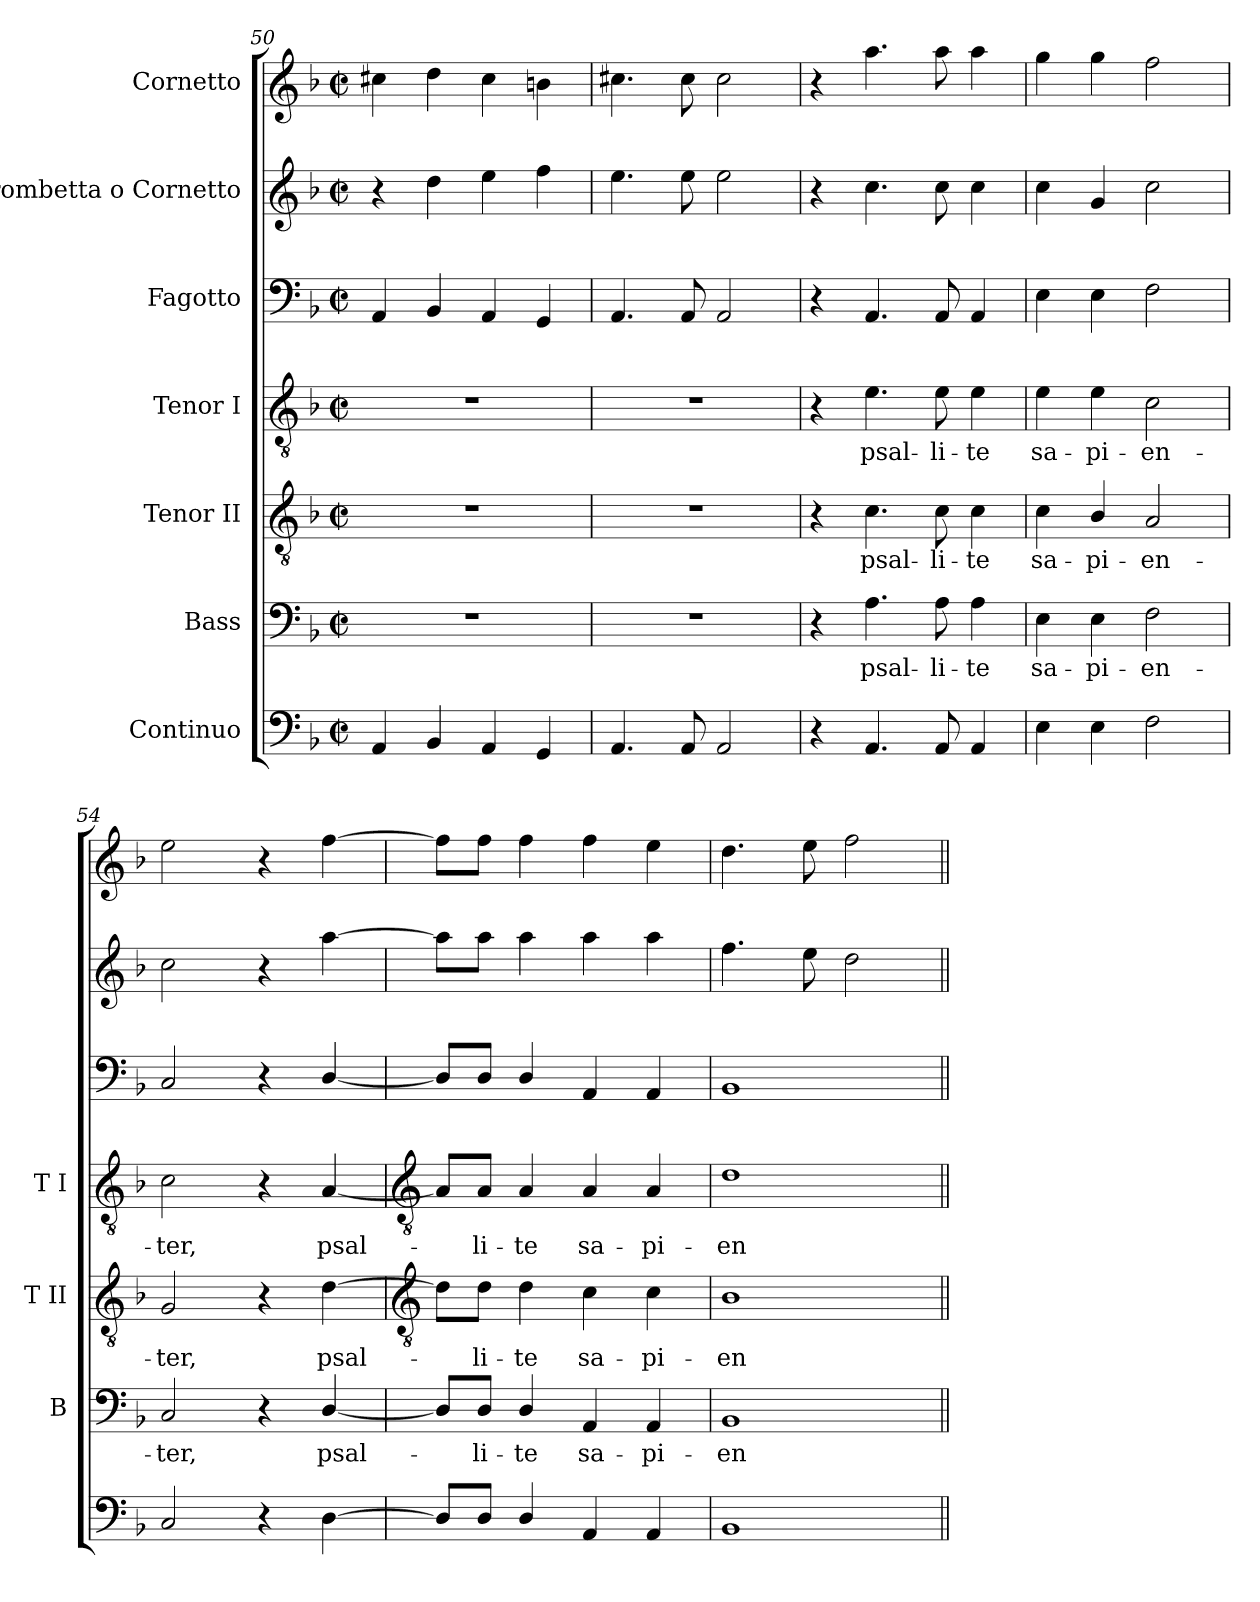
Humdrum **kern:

**kern	**kern	**text	**kern	**text	**kern	**text	**kern	**kern	**kern
*part7	*part6	*part6	*part5	*part5	*part4	*part4	*part3	*part2	*part1
*staff7	*staff6	*staff6	*staff5	*staff5	*staff4	*staff4	*staff3	*staff2	*staff1
*I"Continuo	*I"Bass	*	*I"Tenor II	*	*I"Tenor I	*	*I"Fagotto	*I"Trombetta o Cornetto	*I"Cornetto
*	*I'B	*	*I'T II	*	*I'T I	*	*	*	*
*clefF4	*clefF4	*	*clefGv2	*	*clefGv2	*	*clefF4	*clefG2	*clefG2
*k[b-]	*k[b-]	*	*k[b-]	*	*k[b-]	*	*k[b-]	*k[b-]	*k[b-]
*F:	*F:	*	*F:	*	*F:	*	*F:	*F:	*F:
*M2/2	*M2/2	*	*M2/2	*	*M2/2	*	*M2/2	*M2/2	*M2/2
*met(c|)	*met(c|)	*	*met(c|)	*	*met(c|)	*	*met(c|)	*met(c|)	*met(c|)
=50	=50	=50	=50	=50	=50	=50	=50	=50	=50
4AA	1r	.	1r	.	1r	.	4AA	4r	4cc#X
4BB-	.	.	.	.	.	.	4BB-	4dd	4dd
4AA	.	.	.	.	.	.	4AA	4ee	4cc#
4GG	.	.	.	.	.	.	4GG	4ff	4bn
=51	=51	=51	=51	=51	=51	=51	=51	=51	=51
4.AA	1r	.	1r	.	1r	.	4.AA	4.ee	4.cc#X
8AA	.	.	.	.	.	.	8AA	8ee	8cc#
2AA	.	.	.	.	.	.	2AA	2ee	2cc#
=52	=52	=52	=52	=52	=52	=52	=52	=52	=52
4r	4r	.	4r	.	4r	.	4r	4r	4r
!	!	!LO:LY:b	!	!LO:LY:b	!	!LO:LY:b	!	!	!
4.AA	4.A	psal-	4.c	psal-	4.e	psal-	4.AA	4.cc	4.aa
!	!	!LO:LY:b	!	!LO:LY:b	!	!LO:LY:b	!	!	!
8AA	8A	-li-	8c	-li-	8e	-li-	8AA	8cc	8aa
!	!	!LO:LY:b	!	!LO:LY:b	!	!LO:LY:b	!	!	!
4AA	4A	-te	4c	-te	4e	-te	4AA	4cc	4aa
=53	=53	=53	=53	=53	=53	=53	=53	=53	=53
!	!	!LO:LY:b	!	!LO:LY:b	!	!LO:LY:b	!	!	!
4E	4E	sa-	4c	sa-	4e	sa-	4E	4cc	4gg
!	!	!LO:LY:b	!	!LO:LY:b	!	!LO:LY:b	!	!	!
4E	4E	-pi-	4B-/	-pi-	4e	-pi-	4E	4g	4gg
!	!	!LO:LY:b	!	!LO:LY:b	!	!LO:LY:b	!	!	!
2F	2F	-en-	2A	-en-	2c	-en-	2F	2cc	2ff
=54	=54	=54	=54	=54	=54	=54	=54	=54	=54
!	!	!LO:LY:b	!	!LO:LY:b	!	!LO:LY:b	!	!	!
2C	2C	-ter,	2G	-ter,	2c	-ter,	2C	2cc	2ee
4r	4r	.	4r	.	4r	.	4r	4r	4r
!	!	!LO:LY:b	!	!LO:LY:b	!	!LO:LY:b	!	!	!
[4D\	[4D/	psal-	[4d	psal-	[4A	psal-	[4D/	[4aa	[4ff
!!LO:LB:g=z
=55	=55	=55	=55	=55	=55	=55	=55	=55	=55
*	*	*	*clefGv2	*	*clefGv2	*	*	*	*
8D/L]	8D/L]	.	8d\L]	.	8A/L]	.	8D/L]	8aaL]	8ffL]
!	!	!LO:LY:b	!	!LO:LY:b	!	!LO:LY:b	!	!	!
8D/J	8D/J	li-	8d\J	li-	8A/J	li-	8D/J	8aaJ	8ffJ
!	!	!LO:LY:b	!	!LO:LY:b	!	!LO:LY:b	!	!	!
4D/	4D/	-te	4d	-te	4A	-te	4D/	4aa	4ff
!	!	!LO:LY:b	!	!LO:LY:b	!	!LO:LY:b	!	!	!
4AA	4AA	sa-	4c	sa-	4A	sa-	4AA	4aa	4ff
!	!	!LO:LY:b	!	!LO:LY:b	!	!LO:LY:b	!	!	!
4AA	4AA	-pi-	4c	-pi-	4A	-pi-	4AA	4aa	4ee
=56	=56	=56	=56	=56	=56	=56	=56	=56	=56
!	!	!LO:LY:b	!	!LO:LY:b	!	!LO:LY:b	!	!	!
1BB-	1BB-	-en-	1B-	-en-	1d	-en-	1BB-	4.ff	4.dd
.	.	.	.	.	.	.	.	8ee	8ee
.	.	.	.	.	.	.	.	2dd	2ff
=||	=||	=||	=||	=||	=||	=||	=||	=||	=||
*-	*-	*-	*-	*-	*-	*-	*-	*-	*-
